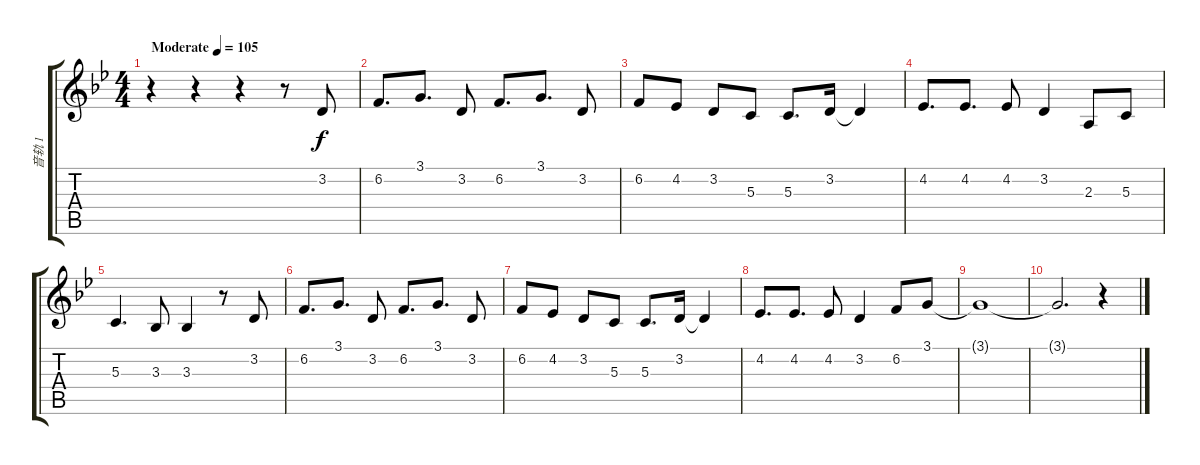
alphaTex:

\track ("音轨 1" "音轨 1") {instrument viola}
\staff {score tabs}
\tuning (E4 B3 G3 D3 A2 E2) {hide}
\ts (4 4)
\tempo (105 "Moderate")
\clef g2
\ks bb
r.4{dy f instrument viola} r.4 r.4 r.8 3.2.8 |
6.2.8{d} 3.1.8{d} 3.2.8 6.2.8{d} 3.1.8{d} 3.2.8 |
6.2.8 4.2.8 3.2.8 5.3.8 5.3.8{d} 3.2.16 3.2{t}.4 |
4.2.8{d} 4.2.8{d} 4.2.8 3.2.4 2.3.8 5.3.8 |
5.3.4{d} 3.3.8 3.3.4 r.8 3.2.8 |
6.2.8{d} 3.1.8{d} 3.2.8 6.2.8{d} 3.1.8{d} 3.2.8 |
6.2.8 4.2.8 3.2.8 5.3.8 5.3.8{d} 3.2.16 3.2{t}.4 |
4.2.8{d} 4.2.8{d} 4.2.8 3.2.4 6.2.8 3.1.8 |
3.1{t}.1 |
3.1{t}.2{d} r.4
